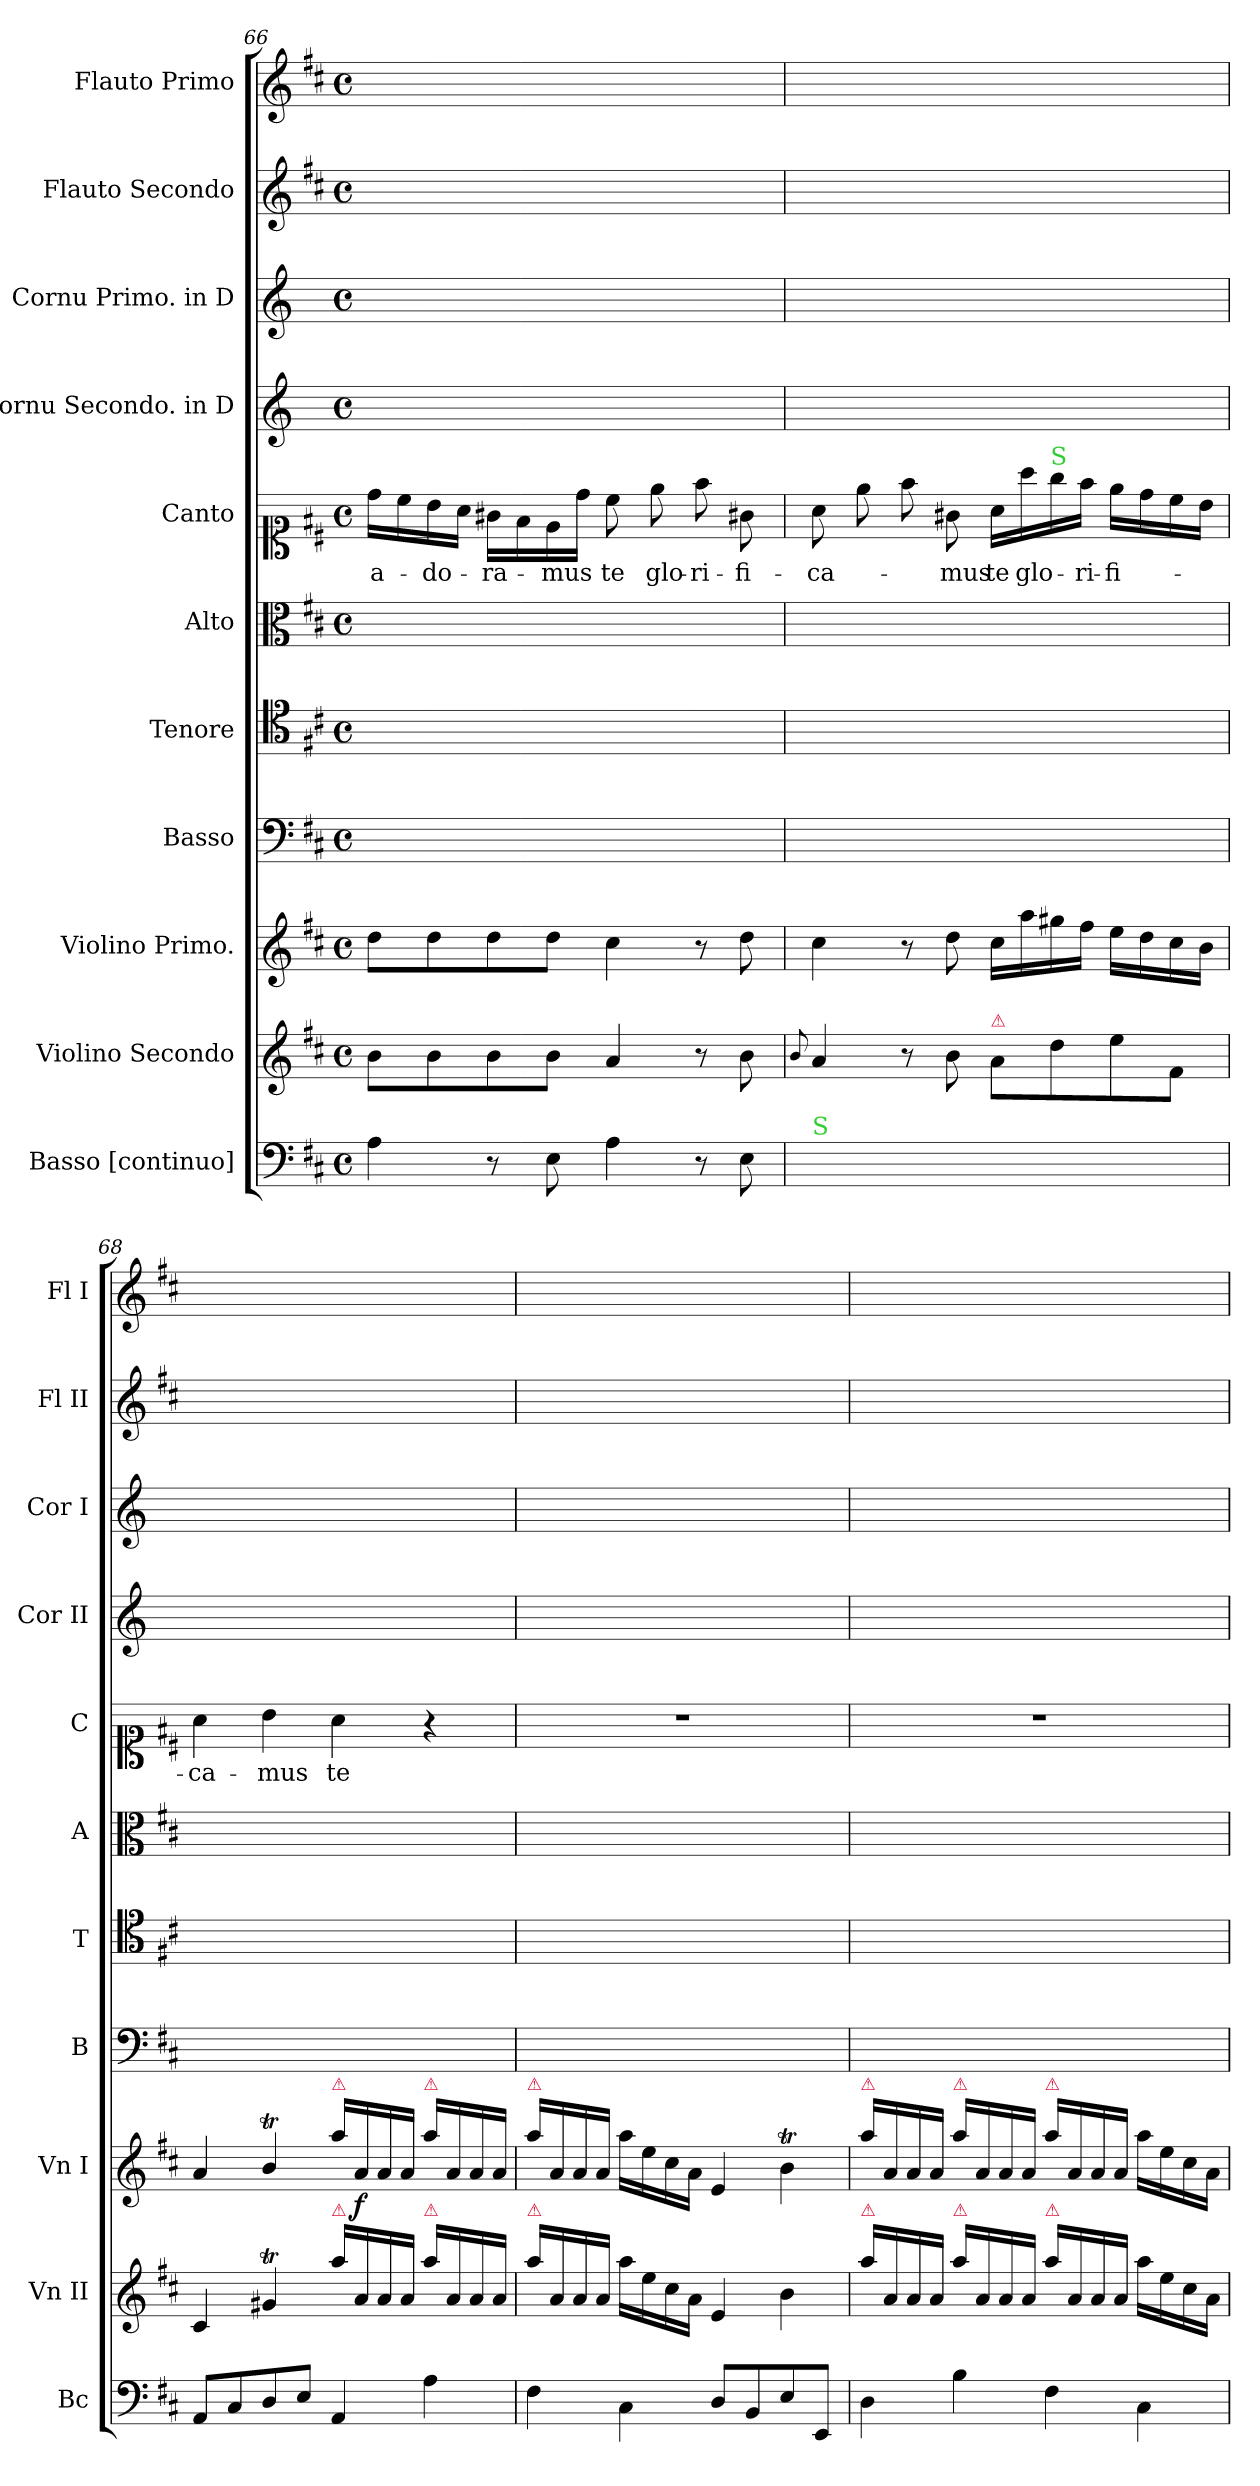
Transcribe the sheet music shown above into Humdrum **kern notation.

**kern	**dynam	**kern	**dynam	**kern	**dynam	**kern	**kern	**kern	**kern	**text	**kern	**kern	**kern	**kern
*part11	*part11	*part10	*part10	*part9	*part9	*part8	*part7	*part6	*part5	*part5	*part4	*part3	*part2	*part1
*staff11	*staff11	*staff10	*staff10	*staff9	*staff9	*staff8	*staff7	*staff6	*staff5	*staff5	*staff4	*staff3	*staff2	*staff1
*I"Basso [continuo]	*	*I"Violino Secondo	*	*I"Violino Primo.	*	*I"Basso	*I"Tenore	*I"Alto	*I"Canto	*	*I"Cornu Secondo. in D	*I"Cornu Primo. in D	*I"Flauto Secondo	*I"Flauto Primo
*I'Bc	*	*I'Vn II	*	*I'Vn I	*	*I'B	*I'T	*I'A	*I'C	*	*I'Cor II	*I'Cor I	*I'Fl II	*I'Fl I
*clefF4	*	*clefG2	*	*clefG2	*	*clefF4	*clefC4	*clefC3	*clefC1	*	*clefG2	*clefG2	*clefG2	*clefG2
*	*	*	*	*	*	*	*	*	*	*	*ITrd-1c-2	*ITrd-1c-2	*	*
*k[f#c#]	*	*k[f#c#]	*	*k[f#c#]	*	*k[f#c#]	*k[f#c#]	*k[f#c#]	*k[f#c#]	*	*k[f#c#]	*k[f#c#]	*k[f#c#]	*k[f#c#]
*M4/4	*	*M4/4	*	*M4/4	*	*M4/4	*M4/4	*M4/4	*M4/4	*	*M4/4	*M4/4	*M4/4	*M4/4
*met(c)	*	*met(c)	*	*met(c)	*	*met(c)	*met(c)	*met(c)	*met(c)	*	*met(c)	*met(c)	*met(c)	*met(c)
=66	=66	=66	=66	=66	=66	=66	=66	=66	=66	=66	=66	=66	=66	=66
4A\	.	8b\L	.	8dd\L	.	1ryy	1ryy	1ryy	16dd\LL	a-	1ryy	1ryy	1ryy	1ryy
.	.	.	.	.	.	.	.	.	16cc#\	.	.	.	.	.
.	.	8b\	.	8dd\	.	.	.	.	16b\	-do-	.	.	.	.
.	.	.	.	.	.	.	.	.	16a\JJ	.	.	.	.	.
8r	.	8b\	.	8dd\	.	.	.	.	16g#X\LL	-ra-	.	.	.	.
.	.	.	.	.	.	.	.	.	16f#\	.	.	.	.	.
8E\	.	8b\J	.	8dd\J	.	.	.	.	16e\	-mus	.	.	.	.
.	.	.	.	.	.	.	.	.	16dd\JJ	.	.	.	.	.
4A\	.	4a/	.	4cc#\	.	.	.	.	8cc#\	te	.	.	.	.
.	.	.	.	.	.	.	.	.	8ee\	glo-	.	.	.	.
8r	.	8r	.	8r	.	.	.	.	8ff#\	-ri-	.	.	.	.
8E\	.	8b\	.	8dd\	.	.	.	.	8g#X\	-fi-	.	.	.	.
=67	=67	=67	=67	=67	=67	=67	=67	=67	=67	=67	=67	=67	=67	=67
.	.	8qqb/	.	.	.	.	.	.	.	.	.	.	.	.
!LO:TX:a:color=limegreen:t=S	!	!	!	!	!	!	!	!	!	!	!	!	!	!
1ryy	.	4a/	.	4cc#\	.	1ryy	1ryy	1ryy	8a\	-ca-	1ryy	1ryy	1ryy	1ryy
.	.	.	.	.	.	.	.	.	8ee\	.	.	.	.	.
.	.	8r	.	8r	.	.	.	.	8ff#\	.	.	.	.	.
.	.	8b\	.	8dd\	.	.	.	.	8g#X\	-mus	.	.	.	.
!	!	!LO:TX:a:color=crimson:t=⚠	!	!	!	!	!	!	!	!	!	!	!	!
.	.	8a\L	.	16cc#\LL	.	.	.	.	16a\LL	te	.	.	.	.
.	.	.	.	16aa\	.	.	.	.	16aa\	glo-	.	.	.	.
!	!	!	!	!	!	!	!	!	!LO:TX:a:color=limegreen:t=S	!	!	!	!	!
.	.	8dd\	.	16gg#X\	.	.	.	.	16gg\	.	.	.	.	.
.	.	.	.	16ff#\JJ	.	.	.	.	16ff#\JJ	-ri-	.	.	.	.
.	.	8ee\	.	16ee\LL	.	.	.	.	16ee\LL	-fi-	.	.	.	.
.	.	.	.	16dd\	.	.	.	.	16dd\	.	.	.	.	.
.	.	8f#/J	.	16cc#\	.	.	.	.	16cc#\	.	.	.	.	.
.	.	.	.	16b\JJ	.	.	.	.	16b\JJ	.	.	.	.	.
=68	=68	=68	=68	=68	=68	=68	=68	=68	=68	=68	=68	=68	=68	=68
8AA/L	.	4c#/	.	4a/	.	1ryy	1ryy	1ryy	4a\	-ca-	1ryy	1ryy	1ryy	1ryy
8C#/	.	.	.	.	.	.	.	.	.	.	.	.	.	.
8D/	.	4g#Xt/	.	4bT/	.	.	.	.	4b\	-mus	.	.	.	.
8E/J	.	.	.	.	.	.	.	.	.	.	.	.	.	.
!	!	!	!	!LO:TX:a:color=crimson:t=⚠	!	!	!	!	!	!	!	!	!	!
!	!	!LO:TX:a:color=crimson:t=⚠	!	!	!	!	!	!	!	!	!	!	!	!
4AA/	for	16aa\LL	.	16aa\LL	.	.	.	.	4a\	te	.	.	.	.
!	!	!	!	!	!LO:DY:b	!	!	!	!	!	!	!	!	!
.	.	16a/	for	16a/	f	.	.	.	.	.	.	.	.	.
.	.	16a/	.	16a/	.	.	.	.	.	.	.	.	.	.
.	.	16a/JJ	.	16a/JJ	.	.	.	.	.	.	.	.	.	.
!	!	!	!	!LO:TX:a:color=crimson:t=⚠	!	!	!	!	!	!	!	!	!	!
!	!	!LO:TX:a:color=crimson:t=⚠	!	!	!	!	!	!	!	!	!	!	!	!
4A\	.	16aa\LL	.	16aa\LL	.	.	.	.	4r	.	.	.	.	.
.	.	16a/	.	16a/	.	.	.	.	.	.	.	.	.	.
.	.	16a/	.	16a/	.	.	.	.	.	.	.	.	.	.
.	.	16a/JJ	.	16a/JJ	.	.	.	.	.	.	.	.	.	.
=69	=69	=69	=69	=69	=69	=69	=69	=69	=69	=69	=69	=69	=69	=69
!	!	!	!	!LO:TX:a:color=crimson:t=⚠	!	!	!	!	!	!	!	!	!	!
!	!	!LO:TX:a:color=crimson:t=⚠	!	!	!	!	!	!	!	!	!	!	!	!
4F#\	.	16aa\LL	.	16aa\LL	.	1ryy	1ryy	1ryy	1r	.	1ryy	1ryy	1ryy	1ryy
.	.	16a/	.	16a/	.	.	.	.	.	.	.	.	.	.
.	.	16a/	.	16a/	.	.	.	.	.	.	.	.	.	.
.	.	16a/JJ	.	16a/JJ	.	.	.	.	.	.	.	.	.	.
4C#\	.	16aa\LL	pia	16aa\LL	.	.	.	.	.	.	.	.	.	.
.	.	16ee\	.	16ee\	.	.	.	.	.	.	.	.	.	.
.	.	16cc#\	.	16cc#\	.	.	.	.	.	.	.	.	.	.
.	.	16a\JJ	.	16a\JJ	.	.	.	.	.	.	.	.	.	.
8D/L	.	4e/	.	4e/	.	.	.	.	.	.	.	.	.	.
8BB/	.	.	.	.	.	.	.	.	.	.	.	.	.	.
8E/	.	4b\	.	4bT\	.	.	.	.	.	.	.	.	.	.
8EE/J	.	.	.	.	.	.	.	.	.	.	.	.	.	.
=70	=70	=70	=70	=70	=70	=70	=70	=70	=70	=70	=70	=70	=70	=70
!	!	!	!	!LO:TX:a:color=crimson:t=⚠	!	!	!	!	!	!	!	!	!	!
!	!	!LO:TX:a:color=crimson:t=⚠	!	!	!	!	!	!	!	!	!	!	!	!
4D\	pia	16aa\LL	.	16aa\LL	.	1ryy	1ryy	1ryy	1r	.	1ryy	1ryy	1ryy	1ryy
.	.	16a/	.	16a/	.	.	.	.	.	.	.	.	.	.
.	.	16a/	.	16a/	.	.	.	.	.	.	.	.	.	.
.	.	16a/JJ	.	16a/JJ	.	.	.	.	.	.	.	.	.	.
!	!	!	!	!LO:TX:a:color=crimson:t=⚠	!	!	!	!	!	!	!	!	!	!
!	!	!LO:TX:a:color=crimson:t=⚠	!	!	!	!	!	!	!	!	!	!	!	!
4B\	.	16aa\LL	.	16aa\LL	.	.	.	.	.	.	.	.	.	.
.	.	16a/	.	16a/	.	.	.	.	.	.	.	.	.	.
.	.	16a/	.	16a/	.	.	.	.	.	.	.	.	.	.
.	.	16a/JJ	.	16a/JJ	.	.	.	.	.	.	.	.	.	.
!	!	!	!	!LO:TX:a:color=crimson:t=⚠	!	!	!	!	!	!	!	!	!	!
!	!	!LO:TX:a:color=crimson:t=⚠	!	!	!	!	!	!	!	!	!	!	!	!
4F#\	.	16aa\LL	.	16aa\LL	.	.	.	.	.	.	.	.	.	.
.	.	16a/	.	16a/	.	.	.	.	.	.	.	.	.	.
.	.	16a/	.	16a/	.	.	.	.	.	.	.	.	.	.
.	.	16a/JJ	.	16a/JJ	.	.	.	.	.	.	.	.	.	.
4C#\	.	16aa\LL	.	16aa\LL	.	.	.	.	.	.	.	.	.	.
.	.	16ee\	.	16ee\	.	.	.	.	.	.	.	.	.	.
.	.	16cc#\	.	16cc#\	.	.	.	.	.	.	.	.	.	.
.	.	16a\JJ	.	16a\JJ	.	.	.	.	.	.	.	.	.	.
=	=	=	=	=	=	=	=	=	=	=	=	=	=	=
*-	*-	*-	*-	*-	*-	*-	*-	*-	*-	*-	*-	*-	*-	*-
